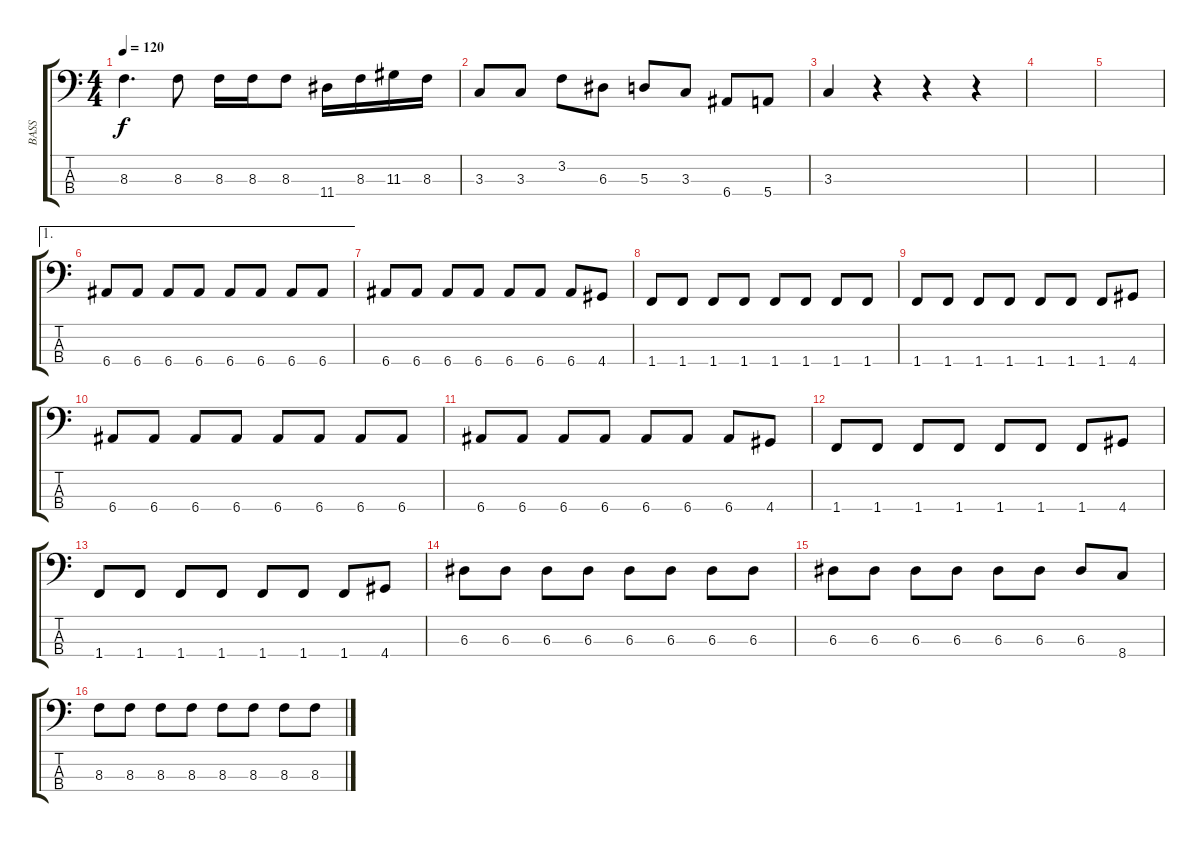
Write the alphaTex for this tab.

\track ("BASS" "BASS") {instrument synthbass2}
\staff {score tabs}
\tuning (G2 D2 A1 E1) {hide}
\ts (4 4)
\tempo 120
\clef f4
\ks c
8.3.4{d dy f} 8.3.8 8.3.16 8.3.16 8.3.8 11.4.16 8.3.16 11.3.16 8.3.16 |
3.3.8 3.3.8 3.2.8 6.3.8 5.3.8 3.3.8 6.4.8 5.4.8 |
3.3.4 r.4 r.4 r.4 |
|
|
\ae 1
6.4.8 6.4.8 6.4.8 6.4.8 6.4.8 6.4.8 6.4.8 6.4.8 |
6.4.8 6.4.8 6.4.8 6.4.8 6.4.8 6.4.8 6.4.8 4.4.8 |
1.4.8 1.4.8 1.4.8 1.4.8 1.4.8 1.4.8 1.4.8 1.4.8 |
1.4.8 1.4.8 1.4.8 1.4.8 1.4.8 1.4.8 1.4.8 4.4.8 |
6.4.8 6.4.8 6.4.8 6.4.8 6.4.8 6.4.8 6.4.8 6.4.8 |
6.4.8 6.4.8 6.4.8 6.4.8 6.4.8 6.4.8 6.4.8 4.4.8 |
1.4.8 1.4.8 1.4.8 1.4.8 1.4.8 1.4.8 1.4.8 4.4.8 |
1.4.8 1.4.8 1.4.8 1.4.8 1.4.8 1.4.8 1.4.8 4.4.8 |
6.3.8 6.3.8 6.3.8 6.3.8 6.3.8 6.3.8 6.3.8 6.3.8 |
6.3.8 6.3.8 6.3.8 6.3.8 6.3.8 6.3.8 6.3.8 8.4.8 |
8.3.8 8.3.8 8.3.8 8.3.8 8.3.8 8.3.8 8.3.8 8.3.8
